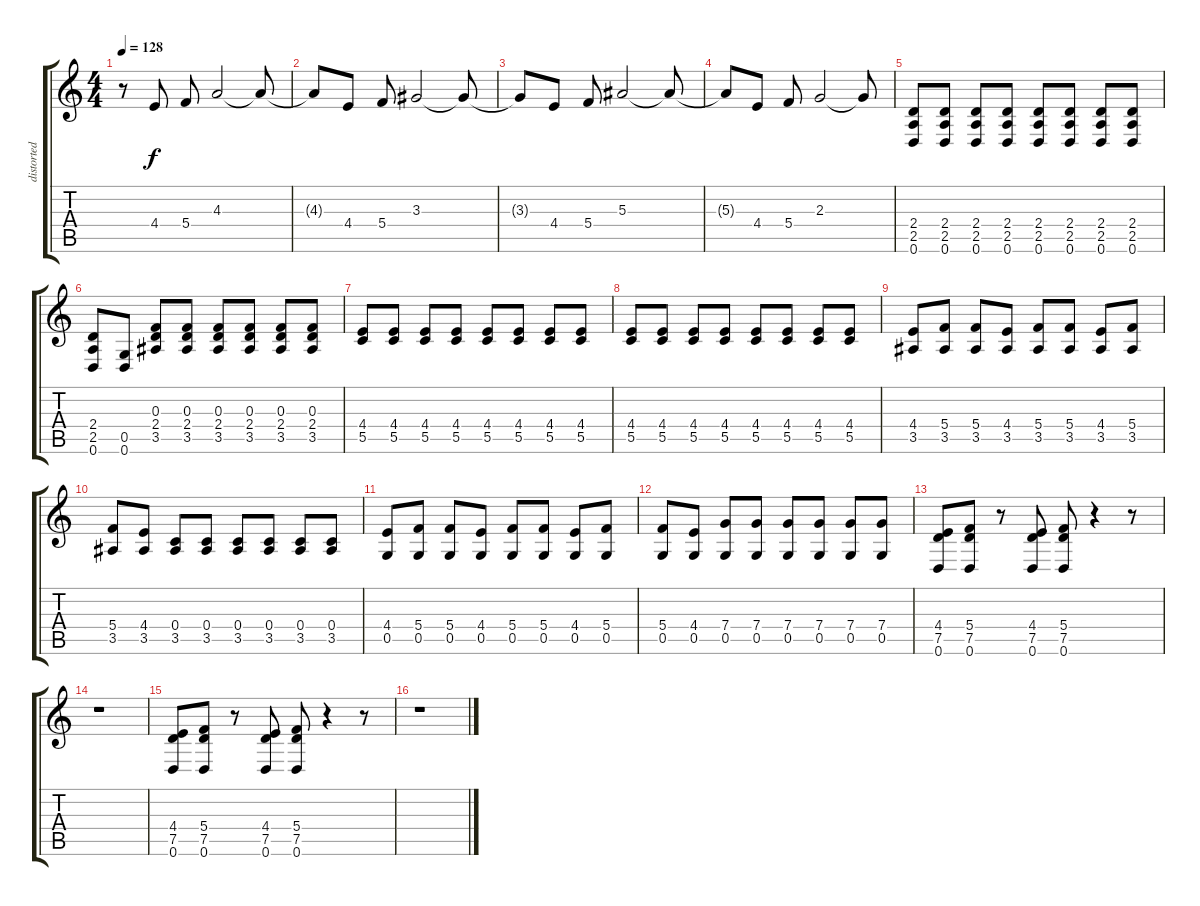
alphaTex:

\track ("distorted guitar 2" "distorted ") {instrument distortionguitar}
\staff {score tabs}
\tuning (D4 A3 F3 C3 G2 D2) {hide}
\ts (4 4)
\tempo 128
\clef g2
\ks c
r.8{dy f} 4.4.8 5.4.8 4.3.2 4.3{t}.8 |
4.3{t}.8 4.4.8 5.4.8 3.3.2 3.3{t}.8 |
3.3{t}.8 4.4.8 5.4.8 5.3.2 5.3{t}.8 |
5.3{t}.8 4.4.8 5.4.8 2.3.2 2.3{t}.8 |
(2.4 2.5 0.6).8 (2.4 2.5 0.6).8 (2.4 2.5 0.6).8 (2.4 2.5 0.6).8 (2.4 2.5 0.6).8 (2.4 2.5 0.6).8 (2.4 2.5 0.6).8 (2.4 2.5 0.6).8 |
(2.4 2.5 0.6).8 (0.5 0.6).8 (0.3 2.4 3.5).8 (0.3 2.4 3.5).8 (0.3 2.4 3.5).8 (0.3 2.4 3.5).8 (0.3 2.4 3.5).8 (0.3 2.4 3.5).8 |
(4.4 5.5).8 (4.4 5.5).8 (4.4 5.5).8 (4.4 5.5).8 (4.4 5.5).8 (4.4 5.5).8 (4.4 5.5).8 (4.4 5.5).8 |
(4.4 5.5).8 (4.4 5.5).8 (4.4 5.5).8 (4.4 5.5).8 (4.4 5.5).8 (4.4 5.5).8 (4.4 5.5).8 (4.4 5.5).8 |
(4.4 3.5).8 (5.4 3.5).8 (5.4 3.5).8 (4.4 3.5).8 (5.4 3.5).8 (5.4 3.5).8 (4.4 3.5).8 (5.4 3.5).8 |
(5.4 3.5).8 (4.4 3.5).8 (0.4 3.5).8 (0.4 3.5).8 (0.4 3.5).8 (0.4 3.5).8 (0.4 3.5).8 (0.4 3.5).8 |
(4.4 0.5).8 (5.4 0.5).8 (5.4 0.5).8 (4.4 0.5).8 (5.4 0.5).8 (5.4 0.5).8 (4.4 0.5).8 (5.4 0.5).8 |
(5.4 0.5).8 (4.4 0.5).8 (7.4 0.5).8 (7.4 0.5).8 (7.4 0.5).8 (7.4 0.5).8 (7.4 0.5).8 (7.4 0.5).8 |
(4.4 7.5 0.6).8 (5.4 7.5 0.6).8 r.8 (4.4 7.5 0.6).8 (5.4 7.5 0.6).8 r.4 r.8 |
r.1 |
(4.4 7.5 0.6).8 (5.4 7.5 0.6).8 r.8 (4.4 7.5 0.6).8 (5.4 7.5 0.6).8 r.4 r.8 |
r.1
